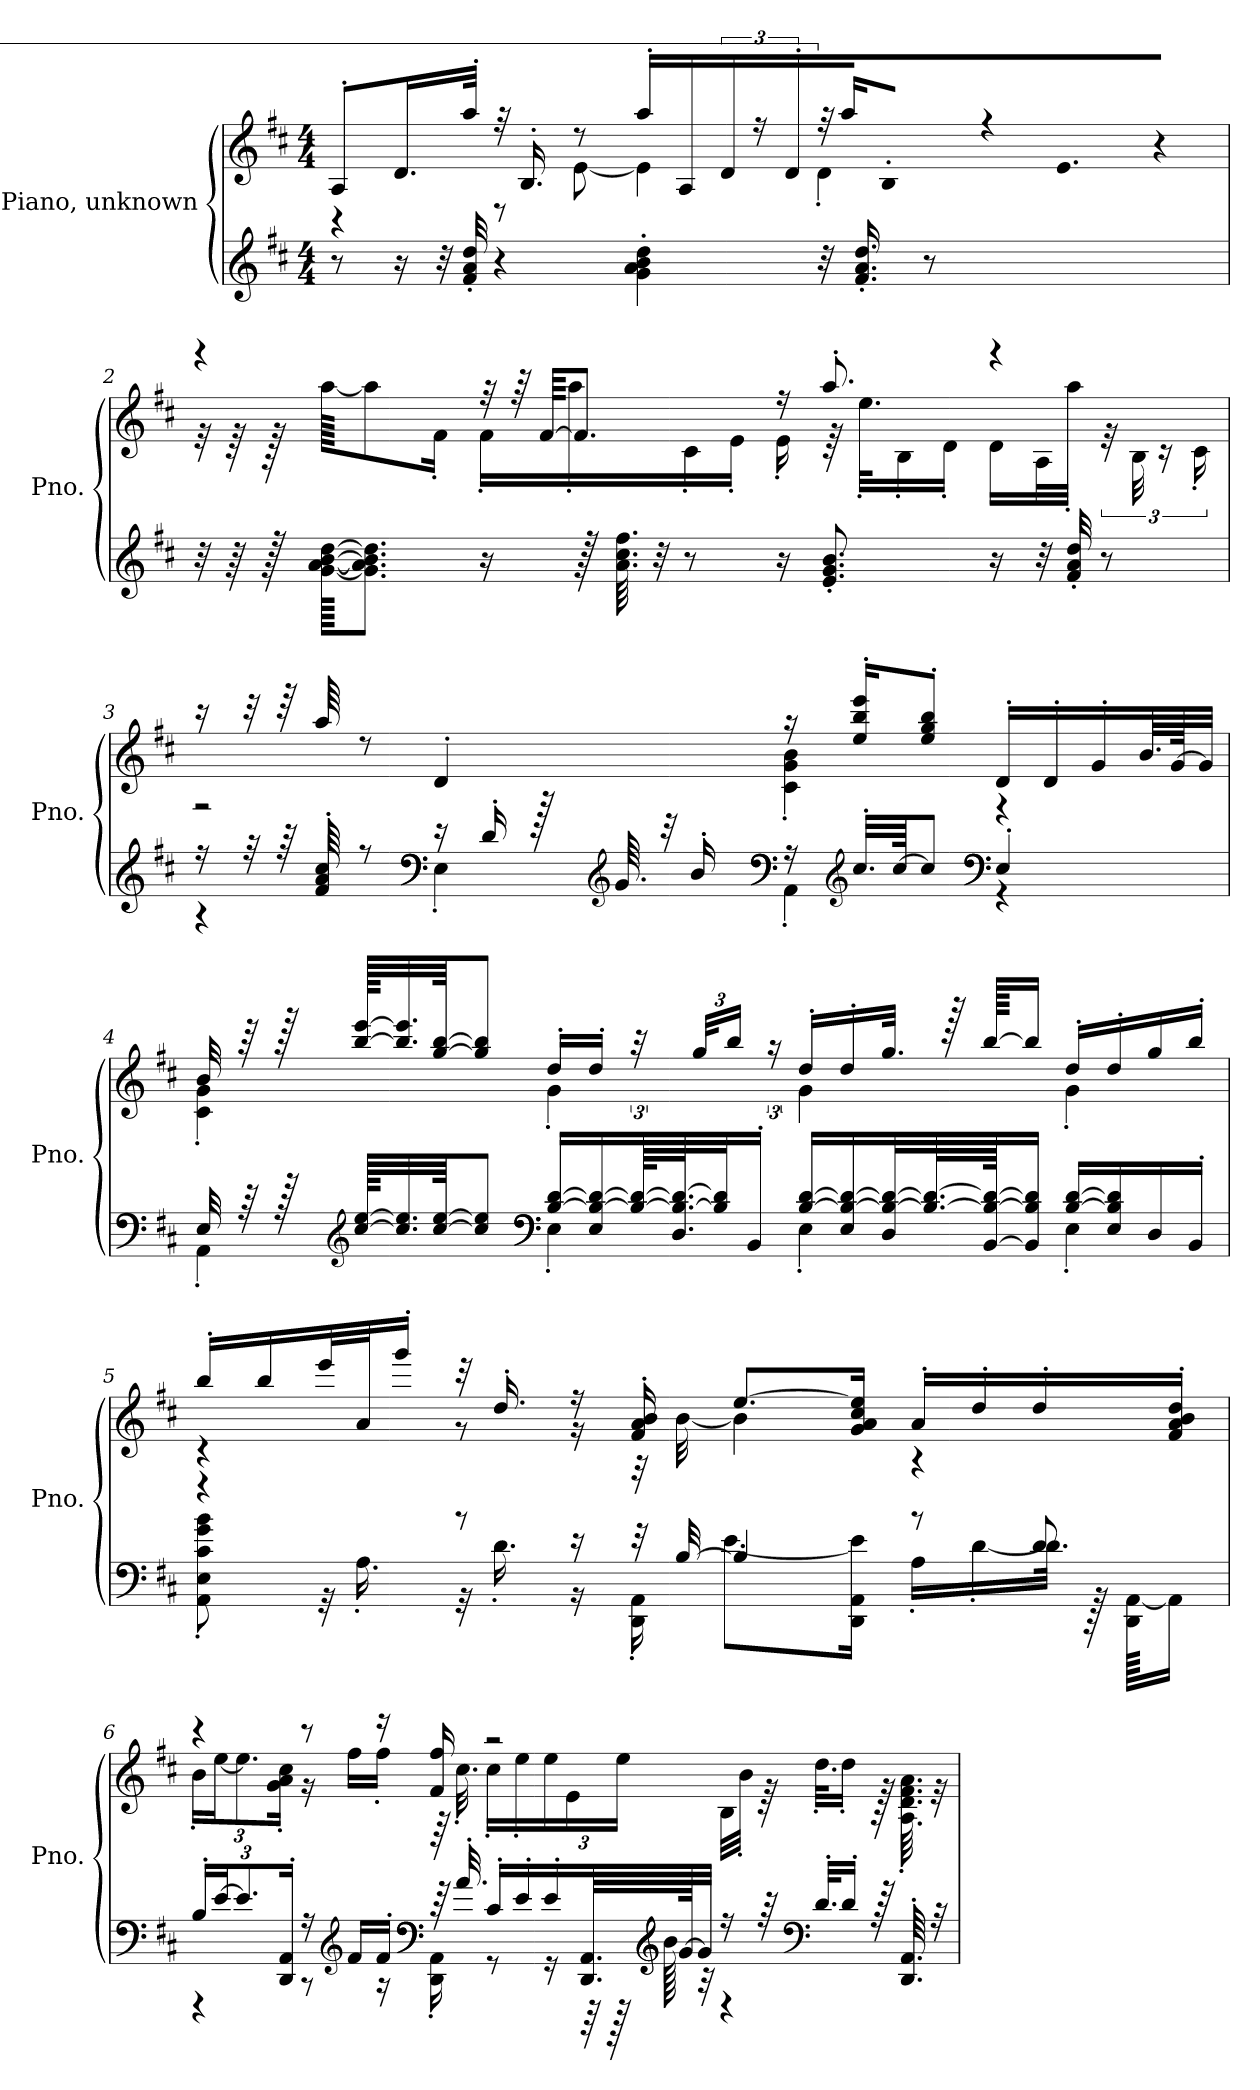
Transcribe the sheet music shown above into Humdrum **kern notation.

**kern	**kern
*part1	*part1
*staff2	*staff1
*I"Piano, unknown	*
*I'Pno.	*
*clefG2	*clefG2
*k[f#c#]	*k[f#c#]
*M4/4	*M4/4
*MM101	*MM101
=1	=1
*	*^
8r	8A'/L	4r
16r	16.d/L	.
32r	.	.
32f#/' 32a/' 32dd/'	32aa'/JJk	.
4r	32r	8r
.	16.B'/	.
.	8r	[8e\
4g\' 4a\' 4b\' 4dd\'	16aa'/LL	4e\]
.	16A/	.
.	24d/JJ	.
.	24r	.
.	24d'/	.
32r	48r	4d'\
.	24aa/LL	.
16.f#/' 16.a/' 16.dd/'	.	.
.	16B'/JJ	.
8r	64r	.
.	32.e/	.
.	16r	.
!!LO:LB:g=z	!!
=2	=2	=2
32r	4r	32r
64r	.	64r
128r	.	128r
[128g\ [128a\ [128b\ [128dd\KKKKL	.	[128aa\KKKKL
8.g\] 8.a\] 8.b\] 8.dd\]J	.	8aa\]
.	.	16f#'\Jk
16r	32r	16f#'\LL
.	64r	.
.	[64f#/KKKL	.
128r	8.f#/J]	16aa'\
64.a\ 64.cc#\ 64.ff#\	.	.
32r	.	.
8r	.	16c#'\
.	.	16e'\JJ
16r	16r	16e'\
8.e/' 8.g/' 8.b/'	8.aa'/	64r
.	.	32.ee'\KLL
.	.	16B'\
.	.	16d'\JJ
16r	4r	16d\LL
32r	.	32A\L
32f#/' 32a/' 32dd/'	.	32aa'\JJJ
8r	.	48r
.	.	48B\
.	.	24r
.	.	24c#'\
!!LO:LB:g=z	!!
=3	=3	=3
*^	*	*
16r	4r	16r	2r
32r	.	32r	.
64r	.	64r	.
64f#/' 64a/' 64cc#/'	.	64aa/	.
8r	.	8r	.
*clefF4	*	*	*
16r	4E'\	4d'/	.
16d'/	.	.	.
128r	.	.	.
*clefG2	*	*	*
64.g/	.	.	.
32r	.	.	.
16b'/	.	.	.
*clefF4	*	*	*
16r	4AA'\	16r	4c#\' 4g\' 4b\'
*clefG2	*	*	*
32.cc#'/LLL	.	16ee/' 16bb/' 16eee/'KL	.
[64cc#/JJK	.	.	.
8cc#/J]	.	8ee/' 8gg/' 8bb/'J	.
*clefF4	*	*	*
4E'/	4r	16d'/LL	4r
.	.	16d'/	.
.	.	16g'/	.
.	.	64.b/LL	.
.	.	[128g/JK	.
.	.	32g/JJJ]	.
!!LO:LB:g=z	!!
=4	=4	=4	=4
32E/	4AA'\	32b/	4c#\' 4g\'
64r	.	64r	.
128r	.	128r	.
*clefG2	*	*	*
[128cc#/ [128ee/KKLLL	.	[128bb/ [128eee/KKLLL	.
32.cc#/] 32.ee/]	.	32.bb/] 32.eee/]	.
[64cc#/ [64ee/JJK	.	[64gg/ [64bb/JJK	.
8cc#/] 8ee/]J	.	8gg/] 8bb/]J	.
*clefF4	*	*	*
[16B/ [16d/LL	4E'\	16dd'/LL	4g'\
16E/ 16B/_ 16d/_	.	16dd'/JJ	.
128B/_ 128d/_KLL	.	48r	.
64.D/ 64.B/_ 64.d/_J	.	.	.
.	.	48gg/KLL	.
32B/] 32d/]J	.	.	.
.	.	24bb/JJ	.
16BB'/JJ	.	.	.
.	.	24r	.
[16B/ [16d/LL	4E'\	16dd'/LL	4g\
16E/ 16B/_ 16d/_	.	16dd'/	.
32D/ 32B/_ 32d/_L	.	32.gg/JJk	.
64.B/_ 64.d/_L	.	.	.
.	.	128r	.
[128BB/ 128B/_ 128d/_JJK	.	[128bb/KKKLL	.
16BB/] 16B/] 16d/]JJ	.	16bb/JJ]	.
[16B/ [16d/LL	4E'\	16dd'/LL	4g'\
16E/ 16B/] 16d/]	.	16dd'/	.
16D/	.	16gg/	.
16BB'/JJ	.	16bb'/JJ	.
!!LO:LB:g=z	!!
=5	=5	=5	=5
4r	8AA\' 8E\' 8c#\' 8g\' 8b\'	16bb'/LL	4r
.	.	16bb/	.
.	32r	32eee/L	.
.	16.A'\	32a/J	.
.	.	16ggg'/JJ	.
8r	32r	32r	8r
.	16.d'\	16.dd'/	.
16r	16r	16r	16r
32r	16DD\' 16AA\'	16f#/' 16a/' 16b/'	32r
[32B/	.	.	[32b\
4B/]	[8.e\L	[8.ee/L	4b\]
.	16DD\ 16AA\ 16e\]Jk	16g/ 16a/ 16cc#/ 16ee/]Jk	.
8r	16A'\LL	16a'/LL	4r
.	[16d'\	16dd'/	.
8d/	32.d\JJk]	16dd'/	.
.	128r	.	.
.	128DD\ [128AA\KKKLL	.	.
.	16AA\JJ]	16f#/' 16a/' 16b/' 16dd/'JJ	.
!!LO:LB:g=z	!!
=6	=6	=6	=6
*Xbrackettup	*	*	*Xbrackettup
24B'/LL	4r	4r	24b'\LL
[24e/J	.	.	[24ee\J
12.e/]	.	.	12.ee\]
24DD/' 24AA/'Jk	.	.	24g\' 24a\' 24cc#\'Jk
16r	8r	8r	16r
*clefG2	*	*	*
16f#/LL	.	.	16ff#\LL
16f#'/JJ	16r	16r	16ff#'\JJ
*clefF4	*	*	*
64r	16DD\' 16AA\'	16f#/ 16ff#/	64r
32.a'/	.	.	32.cc#'\
16c#'/LL	8r	2r	16cc#'\LL
16e'/	.	.	16ee'\
16e'/	16r	.	24ee\
.	.	.	24e\
64.DD/ 64.AA/LL	64r	.	.
.	128r	.	.
.	.	.	24ee\JJ
*clefG2	*	*	*
[128g/JK	128b\	.	.
32g/JJJ]	32r	.	.
16r	4r	.	32B\LLL
.	.	.	32b'\JJJ
64r	.	.	64r
*clefF4	*	*	*
32.d'/KLL	.	.	32.dd'\KLL
16d'/JJ	.	.	16dd'\JJ
128r	.	.	128r
64.DD/' 64.AA/'	.	.	64.A\' 64.d\' 64.f#\' 64.a\'
32r	.	.	32r
*v	*v	*	*
*	*v	*v
=	=
*-	*-
